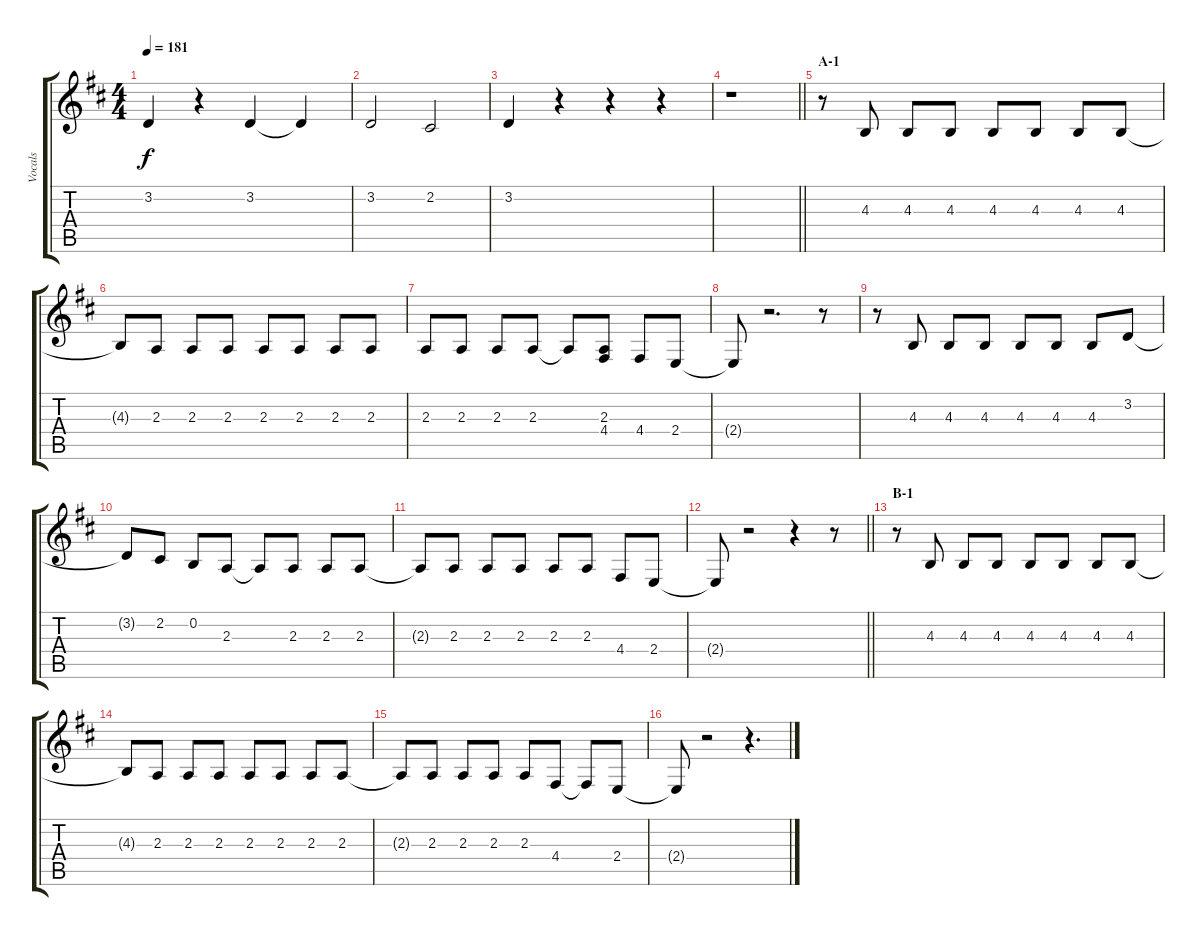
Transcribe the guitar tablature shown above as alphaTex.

\track ("Vocals" "Vocals") {instrument altosax}
\staff {score tabs}
\tuning (E4 B3 G3 D3 A2 E2) {hide}
\ts (4 4)
\tempo 181
\clef g2
\ks d
3.2.4{dy f} r.4 3.2.4 3.2{t}.4 |
3.2.2 2.2.2 |
3.2.4 r.4 r.4 r.4 |
\barLineRight lightlight
r.1 |
\section ("" "A-1")
r.8 4.3.8 4.3.8 4.3.8 4.3.8 4.3.8 4.3.8 4.3.8 |
4.3{t}.8 2.3.8 2.3.8 2.3.8 2.3.8 2.3.8 2.3.8 2.3.8 |
2.3.8 2.3.8 2.3.8 2.3.8 2.3{t}.8 (2.3 4.4).8 4.4.8 2.4.8 |
2.4{t}.8 r.2{d} r.8 |
r.8 4.3.8 4.3.8 4.3.8 4.3.8 4.3.8 4.3.8 3.2.8 |
3.2{t}.8 2.2.8 0.2.8 2.3.8 2.3{t}.8 2.3.8 2.3.8 2.3.8 |
2.3{t}.8 2.3.8 2.3.8 2.3.8 2.3.8 2.3.8 4.4.8 2.4.8 |
\barLineRight lightlight
2.4{t}.8 r.2 r.4 r.8 |
\section ("" "B-1")
r.8 4.3.8 4.3.8 4.3.8 4.3.8 4.3.8 4.3.8 4.3.8 |
4.3{t}.8 2.3.8 2.3.8 2.3.8 2.3.8 2.3.8 2.3.8 2.3.8 |
2.3{t}.8 2.3.8 2.3.8 2.3.8 2.3.8 4.4.8 4.4{t}.8 2.4.8 |
2.4{t}.8 r.2 r.4{d}
